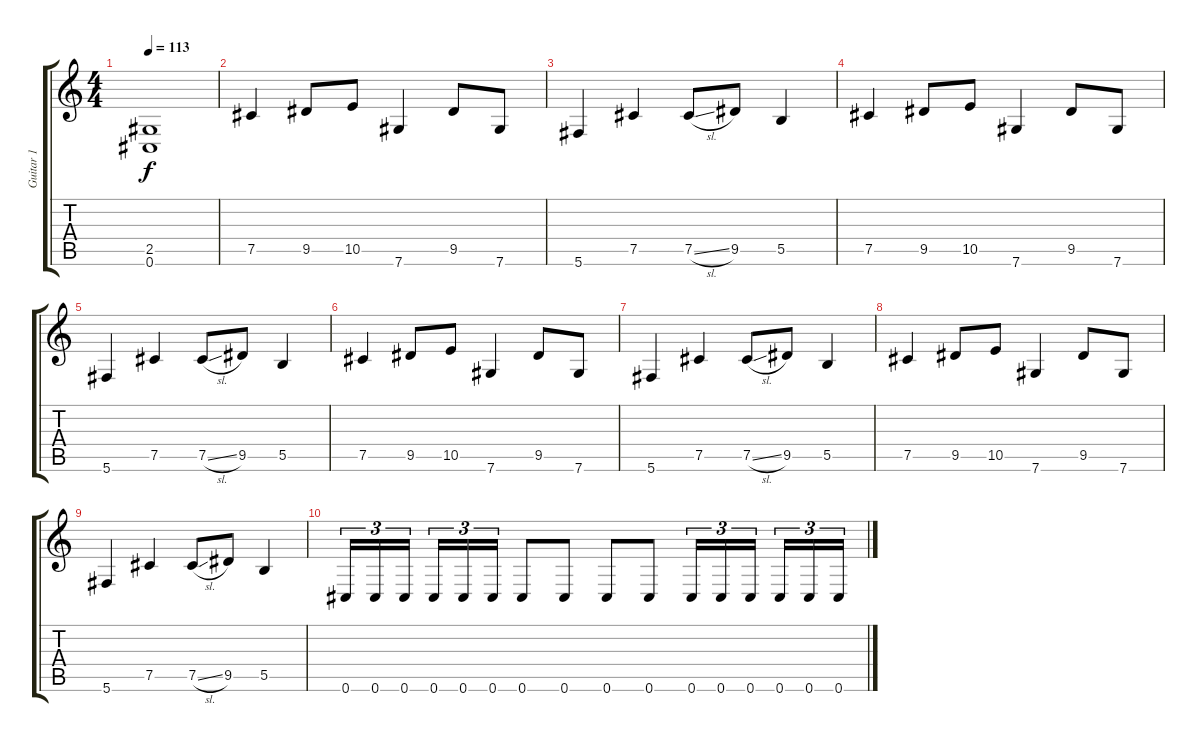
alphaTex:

\track ("Guitar 1" "Guitar 1") {instrument distortionguitar}
\staff {score tabs}
\tuning (Db4 Ab3 E3 B2 Gb2 Db2) {hide}
\ts (4 4)
\tempo 113
\clef g2
\ks c
(2.5 0.6).1{dy f} |
7.5.4 9.5.8 10.5.8 7.6.4 9.5.8 7.6.8 |
5.6.4 7.5.4 7.5{sl}.8 9.5.8 5.5.4 |
7.5.4 9.5.8 10.5.8 7.6.4 9.5.8 7.6.8 |
5.6.4 7.5.4 7.5{sl}.8 9.5.8 5.5.4 |
7.5.4 9.5.8 10.5.8 7.6.4 9.5.8 7.6.8 |
5.6.4 7.5.4 7.5{sl}.8 9.5.8 5.5.4 |
7.5.4 9.5.8 10.5.8 7.6.4 9.5.8 7.6.8 |
5.6.4 7.5.4 7.5{sl}.8 9.5.8 5.5.4 |
0.6.16{tu (3 2)} 0.6.16{tu (3 2)} 0.6.16{tu (3 2) beam splitsecondary} 0.6.16{tu (3 2)} 0.6.16{tu (3 2)} 0.6.16{tu (3 2)} 0.6.8 0.6.8 0.6.8 0.6.8 0.6.16{tu (3 2)} 0.6.16{tu (3 2)} 0.6.16{tu (3 2) beam splitsecondary} 0.6.16{tu (3 2)} 0.6.16{tu (3 2)} 0.6.16{tu (3 2)}
